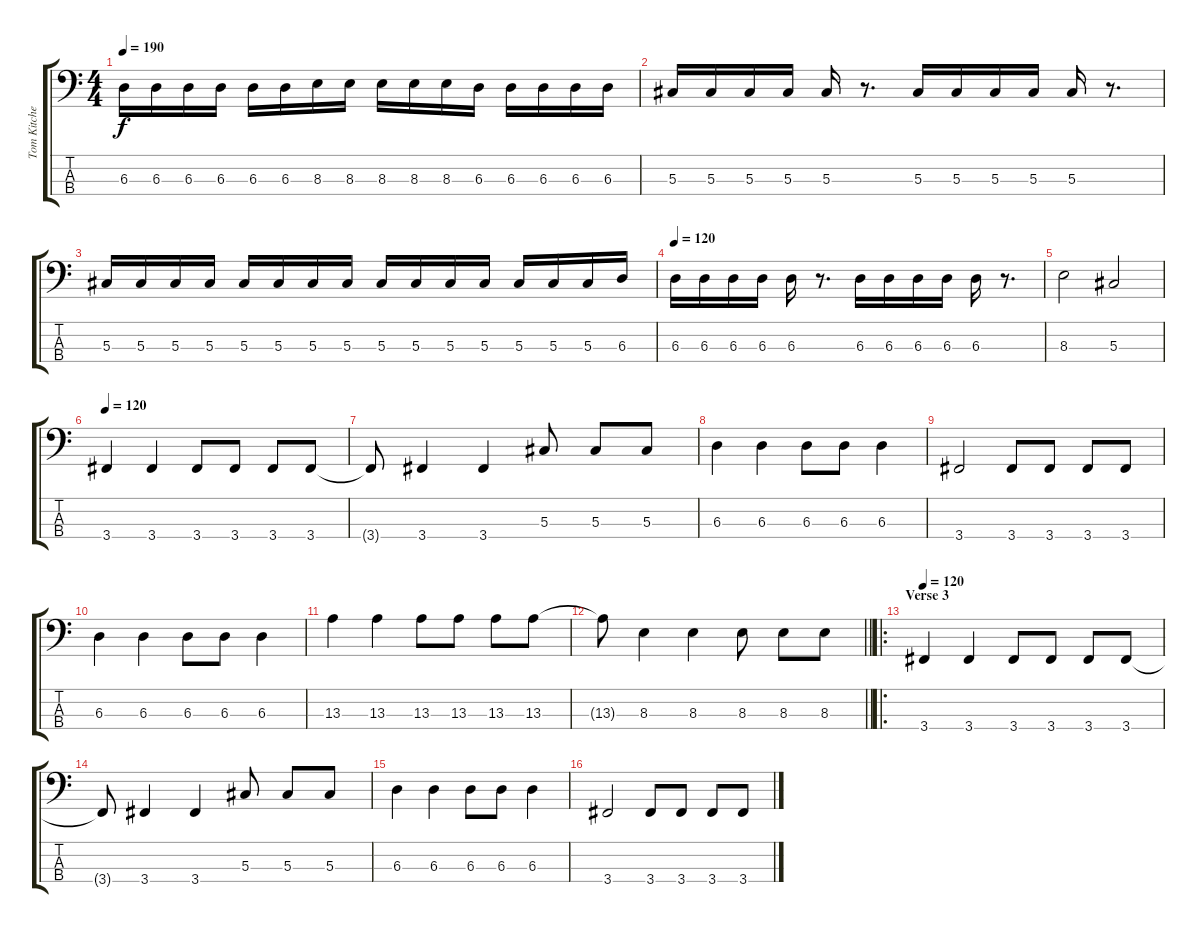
\track ("Tom Kitchen" "Tom Kitche") {instrument electricbasspick}
\staff {score tabs}
\tuning (Gb2 Db2 Ab1 Eb1) {hide}
\ts (4 4)
\tempo 190
\clef f4
\ks c
6.3.16{dy f} 6.3.16 6.3.16 6.3.16 6.3.16 6.3.16 8.3.16 8.3.16 8.3.16 8.3.16 8.3.16 6.3.16 6.3.16 6.3.16 6.3.16 6.3.16 |
5.3.16 5.3.16 5.3.16 5.3.16 5.3.16 r.8{d} 5.3.16 5.3.16 5.3.16 5.3.16 5.3.16 r.8{d} |
5.3.16 5.3.16 5.3.16 5.3.16 5.3.16 5.3.16 5.3.16 5.3.16 5.3.16 5.3.16 5.3.16 5.3.16 5.3.16 5.3.16 5.3.16 6.3.16 |
\tempo 120
6.3.16 6.3.16 6.3.16 6.3.16 6.3.16 r.8{d} 6.3.16 6.3.16 6.3.16 6.3.16 6.3.16 r.8{d} |
8.3.2 5.3.2 |
\tempo 120
3.4.4 3.4.4 3.4.8 3.4.8 3.4.8 3.4.8 |
3.4{t}.8 3.4.4 3.4.4 5.3.8 5.3.8 5.3.8 |
6.3.4 6.3.4 6.3.8 6.3.8 6.3.4 |
3.4.2 3.4.8 3.4.8 3.4.8 3.4.8 |
6.3.4 6.3.4 6.3.8 6.3.8 6.3.4 |
13.3.4 13.3.4 13.3.8 13.3.8 13.3.8 13.3.8 |
\barLineRight lightlight
13.3{t}.8 8.3.4 8.3.4 8.3.8 8.3.8 8.3.8 |
\ro
\section ("" "Verse 3")
\tempo 120
3.4.4 3.4.4 3.4.8 3.4.8 3.4.8 3.4.8 |
3.4{t}.8 3.4.4 3.4.4 5.3.8 5.3.8 5.3.8 |
6.3.4 6.3.4 6.3.8 6.3.8 6.3.4 |
3.4.2 3.4.8 3.4.8 3.4.8 3.4.8
